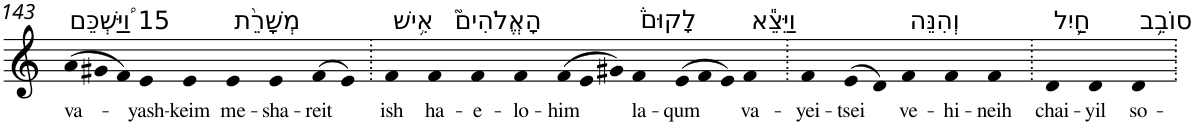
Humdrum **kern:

**kern	**text
*part1	*part1
*staff1	*staff1
*I"Piano	*
*I'Pno	*
!!LO:PB:g=z
*clefG2	*
*k[]	*
*Xtuplet	*
=143	=143
!LO:TX:a:t=15 וַ֠יַּשְׁכֵּם	!
!	!LO:LY:b
(>12a	va-
12g#X	.
12f)	.
!	!LO:LY:b
4e	-yash-
!	!LO:LY:b
4e	-keim
!LO:TX:a:t=מְשָׁרֵ֨ת	!
!	!LO:LY:b
4e	me-
!	!LO:LY:b
4e	-sha-
!	!LO:LY:b
(>8f	-reit
8e)	.
=144.	=144.
!LO:TX:a:t=אִ֥ישׁ	!
!	!LO:LY:b
4f	ish
!LO:TX:a:t=הָאֱלֹהִים֮	!
!	!LO:LY:b
4f	ha-
!	!LO:LY:b
4f	-e-
!	!LO:LY:b
4f	-lo-
!	!LO:LY:b
(>12f	-him
12e	.
12g#X)	.
!LO:TX:a:t=לָקוּם֒	!
!	!LO:LY:b
4f	la-
!	!LO:LY:b
(>12e	-qum
12f	.
12e)	.
!LO:TX:a:t=וַיֵּצֵ֕א	!
!	!LO:LY:b
4f	va-
=145.	=145.
!	!LO:LY:b
4f	-yei-
!	!LO:LY:b
(>8e	-tsei
8d)	.
!LO:TX:a:t=וְהִנֵּה	!
!	!LO:LY:b
4f	ve-
!	!LO:LY:b
4f	-hi-
!	!LO:LY:b
4f	-neih
=146.	=146.
!LO:TX:a:t=חַ֛יִל	!
!	!LO:LY:b
4d	chai-
!	!LO:LY:b
4d	-yil
!LO:TX:a:t=סוֹבֵ֥ב	!
!	!LO:LY:b
4d	so-
=.	=.
*-	*-
